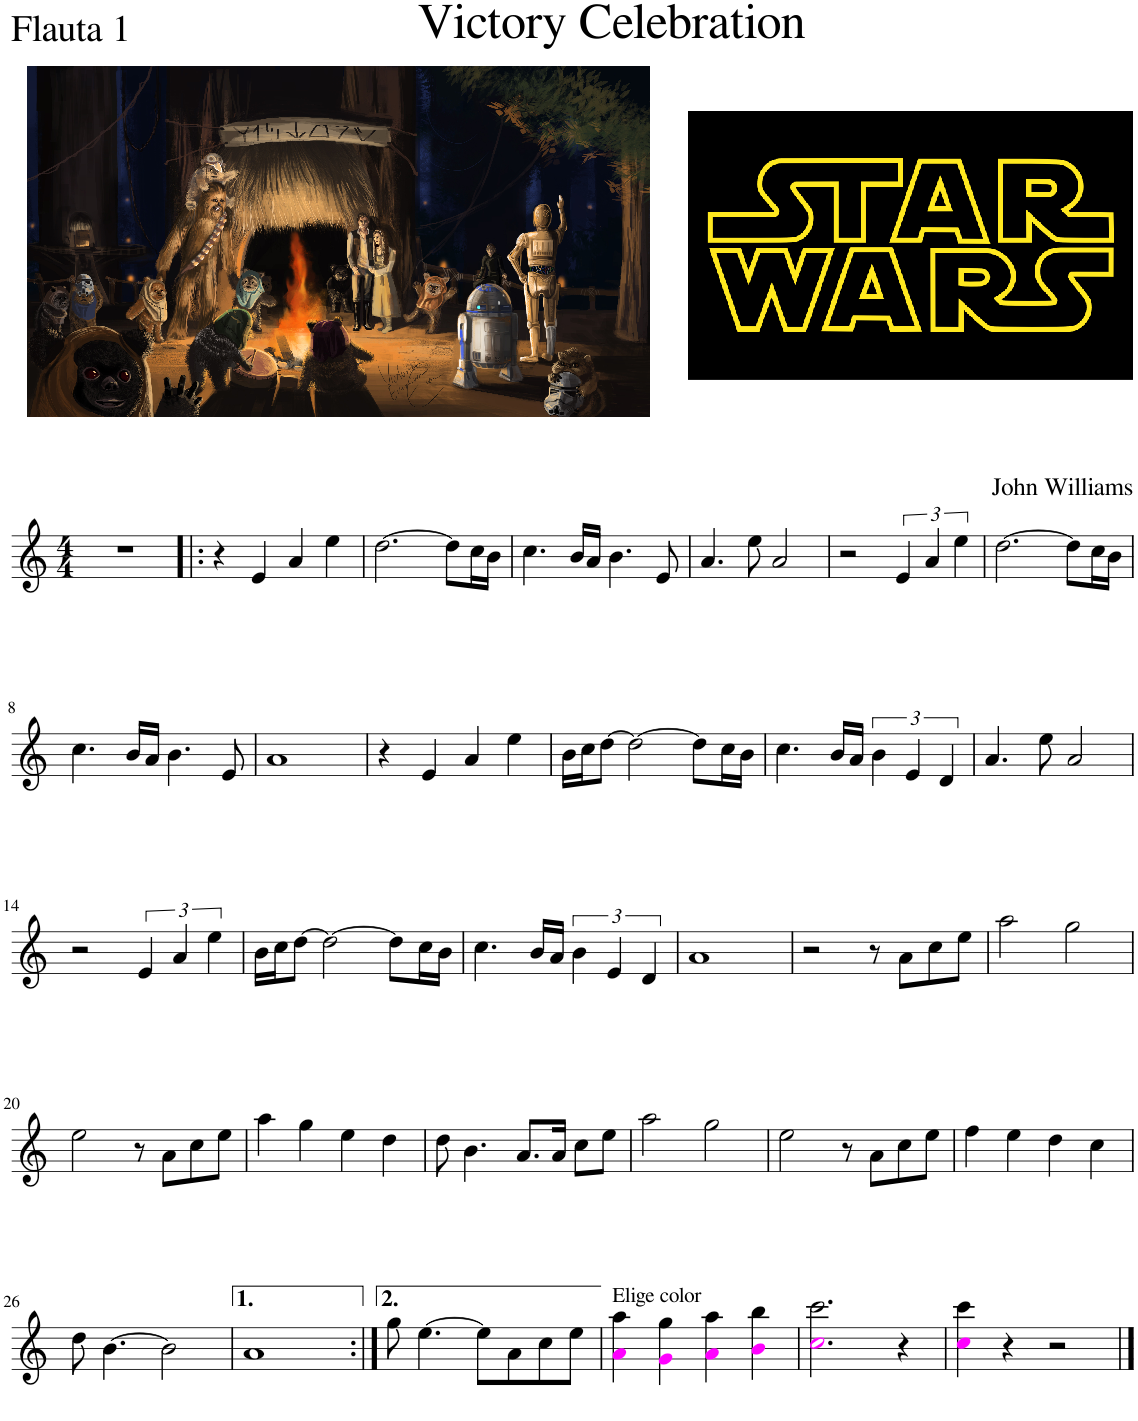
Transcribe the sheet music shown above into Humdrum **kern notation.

**kern
*part1
*staff1
*I"Flauta 1
*I'Fl.1
*clefG2
*k[]
*M4/4
=1
1r
=2!|:
4r
4e/
4a/
4ee\
=3
[2.dd\
8dd\L]
16cc\L
16b\JJ
=4
4.cc\
16b/LL
16a/JJ
4.b\
8e/
=5
4.a/
8ee\
2a/
=6
2r
6e/
6a/
6ee\
=7
[2.dd\
8dd\L]
16cc\L
16b\JJ
!!LO:LB:g=z
=8
4.cc\
16b/LL
16a/JJ
4.b\
8e/
=9
1a
=10
4r
4e/
4a/
4ee\
=11
16b\LL
16cc\J
[8dd\J
2dd\_
8dd\L]
16cc\L
16b\JJ
=12
4.cc\
16b/LL
16a/JJ
6b\
6e/
6d/
=13
4.a/
8ee\
2a/
!!LO:LB:g=z
=14
2r
6e/
6a/
6ee\
=15
16b\LL
16cc\J
[8dd\J
2dd\_
8dd\L]
16cc\L
16b\JJ
=16
4.cc\
16b/LL
16a/JJ
6b\
6e/
6d/
=17
1a
=18
2r
8r
8a\L
8cc\
8ee\J
=19
2aa\
2gg\
!!LO:LB:g=z
=20
2ee\
8r
8a\L
8cc\
8ee\J
=21
4aa\
4gg\
4ee\
4dd\
=22
8dd\
4.b\
8.a/L
16a/Jk
8cc\L
8ee\J
=23
2aa\
2gg\
=24
2ee\
8r
8a\L
8cc\
8ee\J
=25
4ff\
4ee\
4dd\
4cc\
!!LO:LB:g=z
=26
8dd\
[4.b\
2b\]
=27
1a
=28:|!
8gg\
[4.ee\
8ee\L]
8a\
8cc\
8ee\J
=29
!LO:TX:a:t=Elige color
4ai\ 4aa\
4gi\ 4gg\
4ai\ 4aa\
4bi\ 4bb\
=30
2.cci\ 2.ccc\
4r
=31
4cci\ 4ccc\
4r
2r
==
*-
